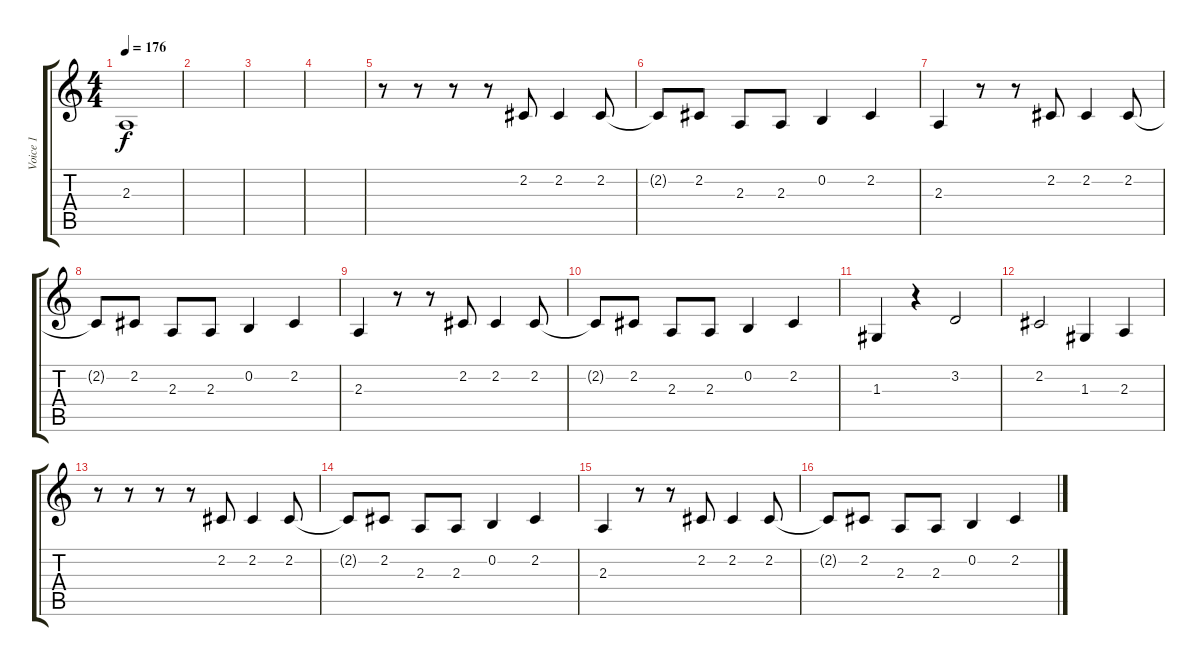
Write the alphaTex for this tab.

\track ("Voice 1" "Voice 1") {instrument lead8bassandlead}
\staff {score tabs}
\tuning (E4 B3 G3 D3 A2 E2) {hide}
\ts (4 4)
\tempo 176
\clef g2
\ks c
2.3{t}.1{dy f} |
|
|
|
r.8 r.8 r.8 r.8 2.2.8 2.2.4 2.2.8 |
2.2{t}.8 2.2.8 2.3.8 2.3.8 0.2.4 2.2.4 |
2.3.4 r.8 r.8 2.2.8 2.2.4 2.2.8 |
2.2{t}.8 2.2.8 2.3.8 2.3.8 0.2.4 2.2.4 |
2.3.4 r.8 r.8 2.2.8 2.2.4 2.2.8 |
2.2{t}.8 2.2.8 2.3.8 2.3.8 0.2.4 2.2.4 |
1.3.4 r.4 3.2.2 |
2.2.2 1.3.4 2.3.4 |
r.8 r.8 r.8 r.8 2.2.8 2.2.4 2.2.8 |
2.2{t}.8 2.2.8 2.3.8 2.3.8 0.2.4 2.2.4 |
2.3.4 r.8 r.8 2.2.8 2.2.4 2.2.8 |
2.2{t}.8 2.2.8 2.3.8 2.3.8 0.2.4 2.2.4
